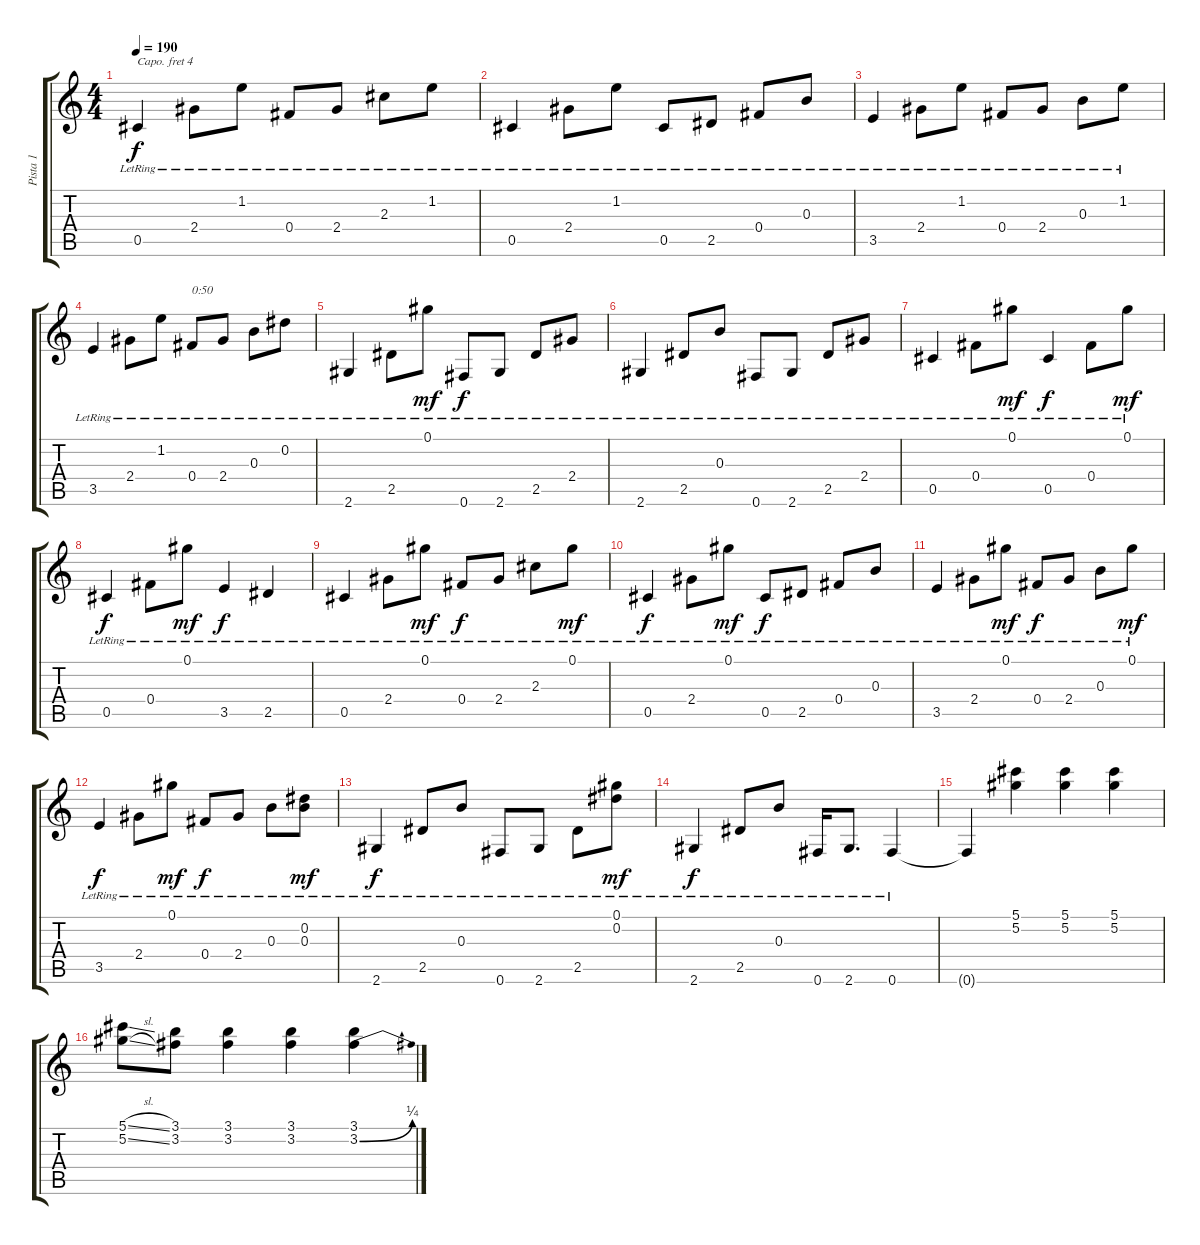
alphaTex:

\track ("Pista 1" "Pista 1") {instrument electricguitarjazz}
\staff {score tabs}
\capo 4
\tuning (E4 B3 G3 D3 A2 D2) {hide}
\ts (4 4)
\tempo 190
\clef g2
\ks c
0.5{lr}.4{dy f} 2.4{lr}.8 1.2{lr}.8 0.4{lr}.8 2.4{lr}.8 2.3{lr}.8 1.2{lr}.8 |
0.5{lr}.4 2.4{lr}.8 1.2{lr}.8 0.5{lr}.8 2.5{lr}.8 0.4{lr}.8 0.3{lr}.8 |
3.5{lr}.4 2.4{lr}.8 1.2{lr}.8 0.4{lr}.8 2.4{lr}.8 0.3{lr}.8 1.2{lr}.8 |
3.5{lr}.4 2.4{lr}.8 1.2{lr}.8 0.4{lr}.8{txt "0:50"} 2.4{lr}.8 0.3{lr}.8 0.2{lr}.8 |
2.6{lr}.4 2.5{lr}.8 0.1{lr}.8{dy mf} 0.6{lr}.8{dy f} 2.6{lr}.8 2.5{lr}.8 2.4{lr}.8 |
2.6{lr}.4 2.5{lr}.8 0.3{lr}.8 0.6{lr}.8 2.6{lr}.8 2.5{lr}.8 2.4{lr}.8 |
0.5{lr}.4 0.4{lr}.8 0.1{lr}.8{dy mf} 0.5{lr}.4{dy f} 0.4{lr}.8 0.1{lr}.8{dy mf} |
0.5{lr}.4{dy f} 0.4{lr}.8 0.1{lr}.8{dy mf} 3.5{lr}.4{dy f} 2.5{lr}.4 |
0.5{lr}.4 2.4{lr}.8 0.1{lr}.8{dy mf} 0.4{lr}.8{dy f} 2.4{lr}.8 2.3{lr}.8 0.1{lr}.8{dy mf} |
0.5{lr}.4{dy f} 2.4{lr}.8 0.1{lr}.8{dy mf} 0.5{lr}.8{dy f} 2.5{lr}.8 0.4{lr}.8 0.3{lr}.8 |
3.5{lr}.4 2.4{lr}.8 0.1{lr}.8{dy mf} 0.4{lr}.8{dy f} 2.4{lr}.8 0.3{lr}.8 0.1{lr}.8{dy mf} |
3.5{lr}.4{dy f} 2.4{lr}.8 0.1{lr}.8{dy mf} 0.4{lr}.8{dy f} 2.4{lr}.8 0.3{lr}.8 (0.2{lr} 0.3{lr}).8{dy mf} |
2.6{lr}.4{dy f} 2.5{lr}.8 0.3{lr}.8 0.6{lr}.8 2.6{lr}.8 2.5{lr}.8 (0.1{lr} 0.2{lr}).8{dy mf} |
2.6{lr}.4{dy f} 2.5{lr}.8 0.3{lr}.8 0.6{lr}.16 2.6{lr}.8{d} 0.6{lr}.4 |
0.6{t}.4 (5.1 5.2).4 (5.1 5.2).4 (5.1 5.2).4 |
(5.1{sl} 5.2{sl}).8 (3.1 3.2).8 (3.1 3.2).4 (3.1 3.2).4 (3.1 3.2{be (bend 0 0 60 1)}).4
